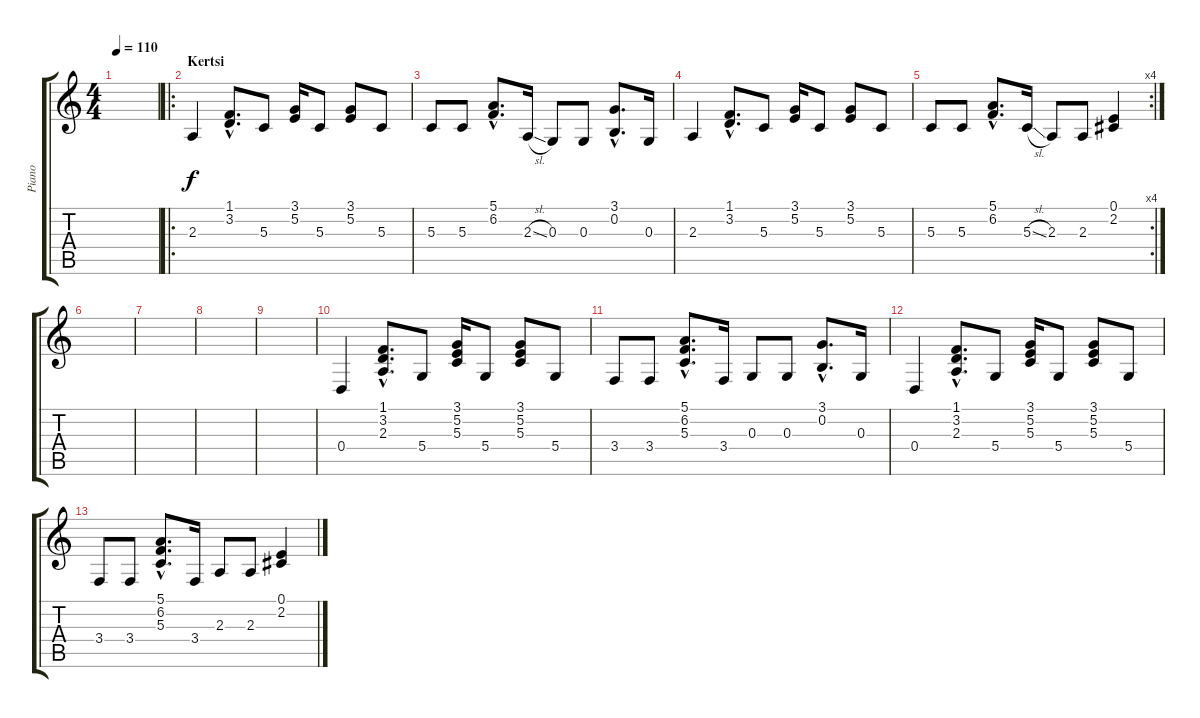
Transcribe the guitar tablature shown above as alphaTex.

\track ("Piano" "Piano") {instrument electricgrandpiano}
\staff {score tabs}
\tuning (E4 B3 G3 D3 A2 E2) {hide}
\ts (4 4)
\section ("" "")
\tempo 110
\clef g2
\ks c
|
\ro
\section ("" "Kertsi")
2.3.4 (1.1{hac} 3.2{hac}).8{d} 5.3.8 (3.1 5.2).16 5.3.8 (3.1 5.2).8 5.3.8 |
5.3.8 5.3.8 (5.1{hac} 6.2{hac}).8{d} 2.3{sl}.16 0.3.8 0.3.8 (3.1{hac} 0.2{hac}).8{d} 0.3.16 |
2.3.4 (1.1{hac} 3.2{hac}).8{d} 5.3.8 (3.1 5.2).16 5.3.8 (3.1 5.2).8 5.3.8 |
\rc 4
5.3.8 5.3.8 (5.1{hac} 6.2{hac}).8{d} 5.3{sl}.16 2.3.8 2.3.8 (0.1 2.2).4 |
|
|
|
|
0.4.4 (1.1{hac} 3.2{hac} 2.3{hac}).8{d} 5.4.8 (3.1 5.2 5.3).16 5.4.8 (3.1 5.2 5.3).8 5.4.8 |
3.4.8 3.4.8 (5.1{hac} 6.2{hac} 5.3{hac}).8{d} 3.4.16 0.3.8 0.3.8 (3.1{hac} 0.2{hac}).8{d} 0.3.16 |
0.4.4 (1.1{hac} 3.2{hac} 2.3{hac}).8{d} 5.4.8 (3.1 5.2 5.3).16 5.4.8 (3.1 5.2 5.3).8 5.4.8 |
3.4.8 3.4.8 (5.1{hac} 6.2{hac} 5.3{hac}).8{d} 3.4.16 2.3.8 2.3.8 (0.1 2.2).4
